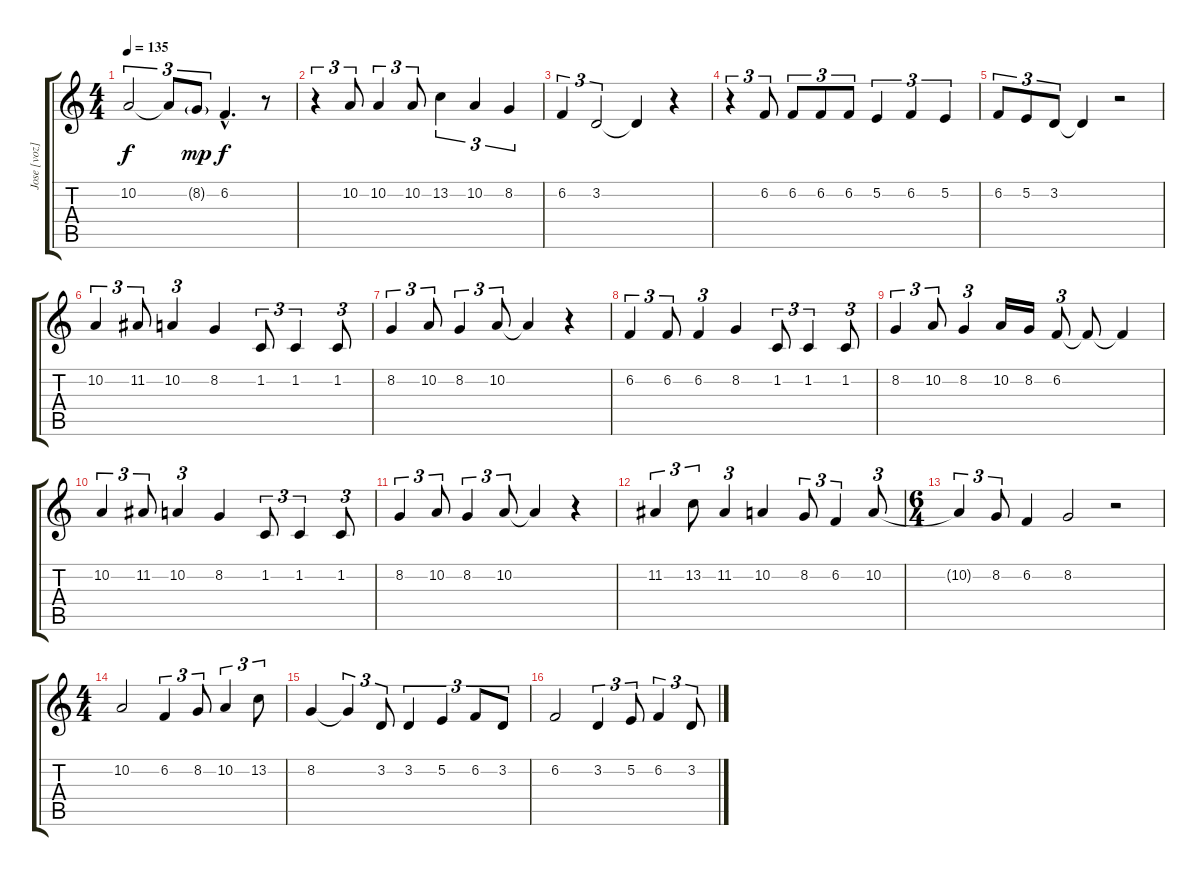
\track ("Jose [voz]" "Jose [voz]") {instrument pad7halo}
\staff {score tabs}
\tuning (E4 B3 G3 D3 A2 E2) {hide}
\ts (4 4)
\tempo 135
\clef g2
\ks c
10.2.2{tu (3 2) dy f} 10.2{t}.8{tu (3 2)} 8.2{g}.8{tu (3 2) dy mp} 6.2{hac}.4{d dy f} r.8 |
r.4{tu (3 2)} 10.2.8{tu (3 2)} 10.2.4{tu (3 2)} 10.2.8{tu (3 2)} 13.2.4{tu (3 2)} 10.2.4{tu (3 2)} 8.2.4{tu (3 2)} |
6.2.4{tu (3 2)} 3.2.2{tu (3 2)} 3.2{t}.4 r.4 |
r.4{tu (3 2)} 6.2.8{tu (3 2)} 6.2.8{tu (3 2)} 6.2.8{tu (3 2)} 6.2.8{tu (3 2)} 5.2.4{tu (3 2)} 6.2.4{tu (3 2)} 5.2.4{tu (3 2)} |
6.2.8{tu (3 2)} 5.2.8{tu (3 2)} 3.2.8{tu (3 2)} 3.2{t}.4 r.2 |
10.2.4{tu (3 2)} 11.2.8{tu (3 2)} 10.2.4{tu (3 2)} 8.2.4 1.2.8{tu (3 2)} 1.2.4{tu (3 2)} 1.2.8{tu (3 2)} |
8.2.4{tu (3 2)} 10.2.8{tu (3 2)} 8.2.4{tu (3 2)} 10.2.8{tu (3 2)} 10.2{t}.4 r.4 |
6.2.4{tu (3 2)} 6.2.8{tu (3 2)} 6.2.4{tu (3 2)} 8.2.4 1.2.8{tu (3 2)} 1.2.4{tu (3 2)} 1.2.8{tu (3 2)} |
8.2.4{tu (3 2)} 10.2.8{tu (3 2)} 8.2.4{tu (3 2)} 10.2.16 8.2.16 6.2.8{tu (3 2)} 6.2{t}.8 6.2{t}.4 |
10.2.4{tu (3 2)} 11.2.8{tu (3 2)} 10.2.4{tu (3 2)} 8.2.4 1.2.8{tu (3 2)} 1.2.4{tu (3 2)} 1.2.8{tu (3 2)} |
8.2.4{tu (3 2)} 10.2.8{tu (3 2)} 8.2.4{tu (3 2)} 10.2.8{tu (3 2)} 10.2{t}.4 r.4 |
11.2.4{tu (3 2)} 13.2.8{tu (3 2)} 11.2.4{tu (3 2)} 10.2.4 8.2.8{tu (3 2)} 6.2.4{tu (3 2)} 10.2.8{tu (3 2)} |
\ts (6 4)
10.2{t}.4{tu (3 2)} 8.2.8{tu (3 2)} 6.2.4 8.2.2 r.2 |
\ts (4 4)
10.2.2 6.2.4{tu (3 2)} 8.2.8{tu (3 2)} 10.2.4{tu (3 2)} 13.2.8{tu (3 2)} |
8.2.4 8.2{t}.4{tu (3 2)} 3.2.8{tu (3 2)} 3.2.4{tu (3 2)} 5.2.4{tu (3 2)} 6.2.8{tu (3 2)} 3.2.8{tu (3 2)} |
6.2.2 3.2.4{tu (3 2)} 5.2.8{tu (3 2)} 6.2.4{tu (3 2)} 3.2.8{tu (3 2)}
